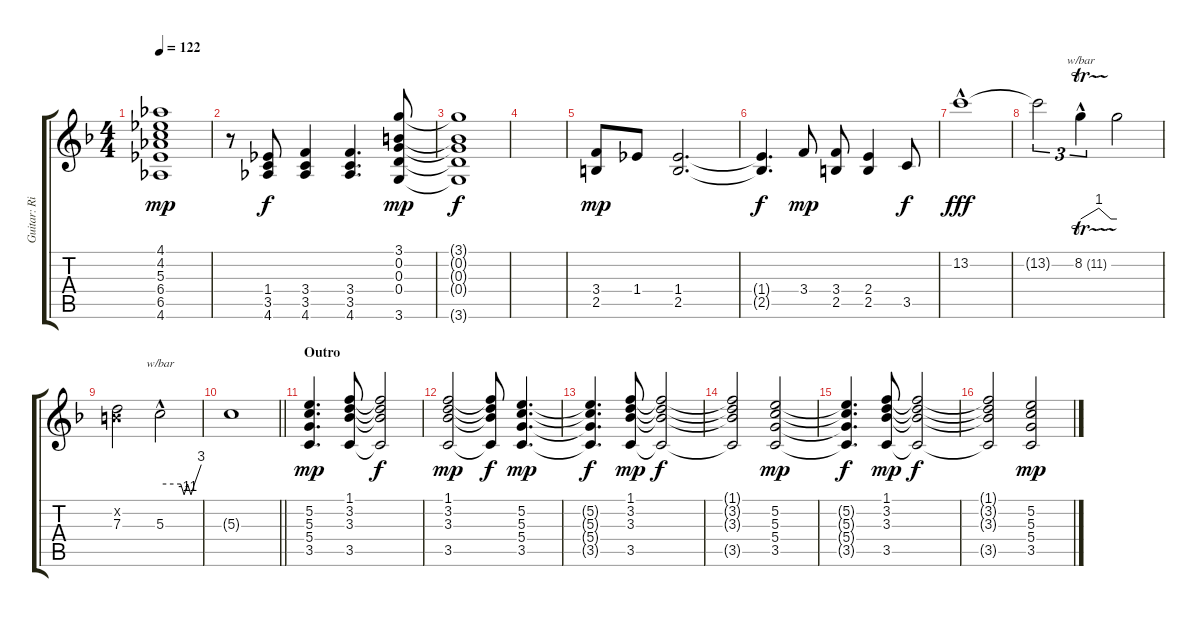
\track ("Guitar: Rik" "Guitar: Ri") {instrument overdrivenguitar}
\staff {score tabs}
\tuning (E4 B3 G3 D3 A2 E2) {hide}
\ts (4 4)
\tempo 122
\clef g2
\ks f
(4.1 4.2 5.3 6.4 6.5 4.6).1{dy mp} |
r.8 (1.4 3.5 4.6).8{dy f} (3.4 3.5 4.6).4 (3.4 3.5 4.6).4{d} (3.1 0.2 0.3 0.4 3.6).8{dy mp} |
(3.1{t} 0.2{t} 0.3{t} 0.4{t} 3.6{t}).1{dy f} |
|
(3.4 2.5).8{dy mp} 1.4.8 (1.4 2.5).2{d} |
(1.4{t} 2.5{t}).4{d dy f} 3.4.8{dy mp} (3.4 2.5).8 (2.4 2.5).4 3.5.8{dy f} |
13.2{hac}.1{dy fff} |
13.2{t}.2{tu (3 2)} 8.2{tr (11 32) hac}.4{tu (3 2) tbe (custom default 0 0 30 4 50 0 60 0)} 8.2{t}.2 |
(0.2{x} 7.3).2 5.3{hac}.2{tbe (custom default 0 0 30 0 35 -4 40 0 45 -4 50 0 60 12)} |
\barLineRight lightlight
5.3{t}.1 |
\section ("" "Outro")
(5.2 5.3 5.4 3.5).4{d dy mp} (1.1 3.2 3.3 3.5).8 (1.1{t} 3.2{t} 3.3{t} 3.5{t}).2{dy f} |
(1.1 3.2 3.3 3.5).2{dy mp} (1.1{t} 3.2{t} 3.3{t} 3.5{t}).8{dy f} (5.2 5.3 5.4 3.5).4{d dy mp} |
(5.2{t} 5.3{t} 5.4{t} 3.5{t}).4{d dy f} (1.1 3.2 3.3 3.5).8{dy mp} (1.1{t} 3.2{t} 3.3{t} 3.5{t}).2{dy f} |
(1.1{t} 3.2{t} 3.3{t} 3.5{t}).2 (5.2 5.3 5.4 3.5).2{dy mp} |
(5.2{t} 5.3{t} 5.4{t} 3.5{t}).4{d dy f} (1.1 3.2 3.3 3.5).8{dy mp} (1.1{t} 3.2{t} 3.3{t} 3.5{t}).2{dy f} |
(1.1{t} 3.2{t} 3.3{t} 3.5{t}).2 (5.2 5.3 5.4 3.5).2{dy mp}
